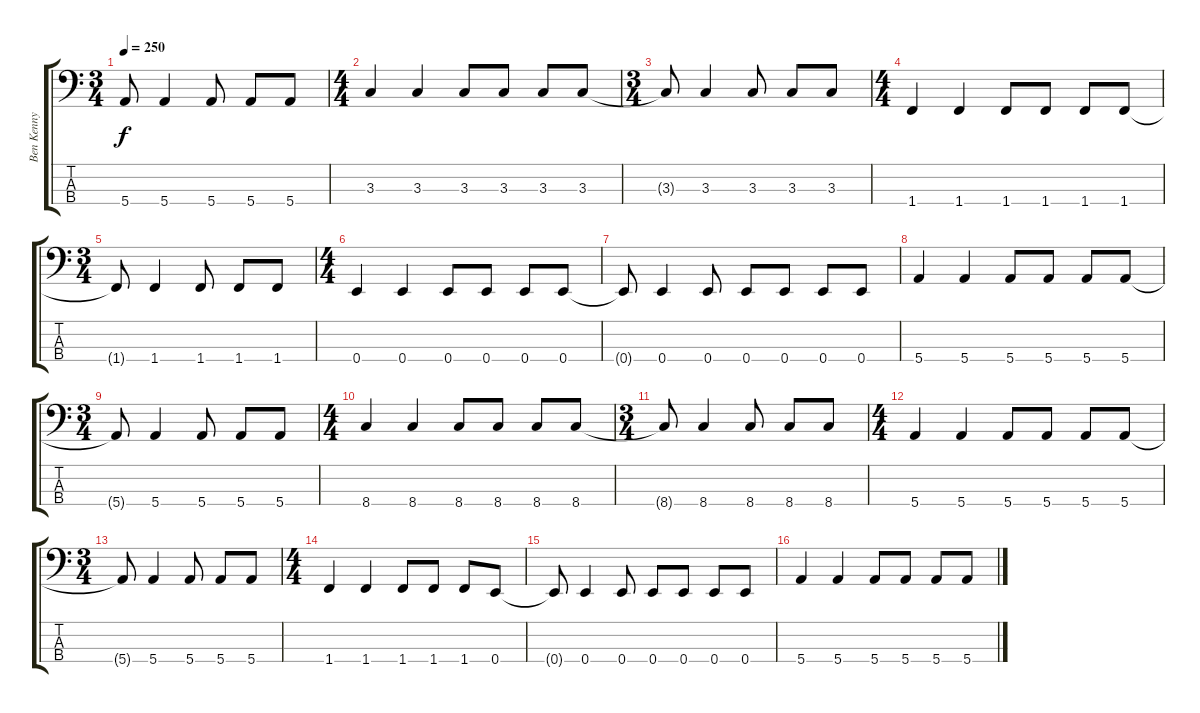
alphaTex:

\track ("Ben Kenny" "Ben Kenny") {instrument electricbassfinger}
\staff {score tabs}
\tuning (G2 D2 A1 E1) {hide}
\ts (3 4)
\tempo 250
\clef f4
\ks c
5.4{t}.8{dy f} 5.4.4 5.4.8 5.4.8 5.4.8 |
\ts (4 4)
3.3.4 3.3.4 3.3.8 3.3.8 3.3.8 3.3.8 |
\ts (3 4)
3.3{t}.8 3.3.4 3.3.8 3.3.8 3.3.8 |
\ts (4 4)
1.4.4 1.4.4 1.4.8 1.4.8 1.4.8 1.4.8 |
\ts (3 4)
1.4{t}.8 1.4.4 1.4.8 1.4.8 1.4.8 |
\ts (4 4)
0.4.4 0.4.4 0.4.8 0.4.8 0.4.8 0.4.8 |
0.4{t}.8 0.4.4 0.4.8 0.4.8 0.4.8 0.4.8 0.4.8 |
5.4.4 5.4.4 5.4.8 5.4.8 5.4.8 5.4.8 |
\ts (3 4)
5.4{t}.8 5.4.4 5.4.8 5.4.8 5.4.8 |
\ts (4 4)
8.4.4 8.4.4 8.4.8 8.4.8 8.4.8 8.4.8 |
\ts (3 4)
8.4{t}.8 8.4.4 8.4.8 8.4.8 8.4.8 |
\ts (4 4)
5.4.4 5.4.4 5.4.8 5.4.8 5.4.8 5.4.8 |
\ts (3 4)
5.4{t}.8 5.4.4 5.4.8 5.4.8 5.4.8 |
\ts (4 4)
1.4.4 1.4.4 1.4.8 1.4.8 1.4.8 0.4.8 |
0.4{t}.8 0.4.4 0.4.8 0.4.8 0.4.8 0.4.8 0.4.8 |
5.4.4 5.4.4 5.4.8 5.4.8 5.4.8 5.4.8
